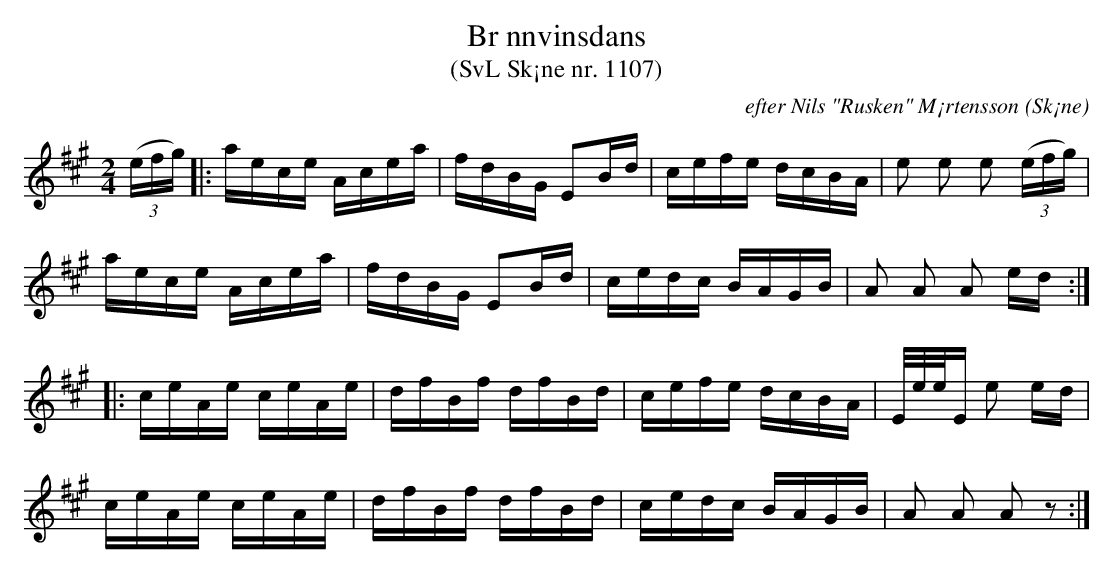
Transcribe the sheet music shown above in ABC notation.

X:1
T:Br nnvinsdans
T:(SvL Sk¡ne nr. 1107)
C:efter Nils "Rusken" M¡rtensson
O:Sk¡ne
M:2/4
L:1/16
K:A
(3(efg) |: aece Acea | fdBG E2Bd | cefe dcBA | e2 e2 e2 (3(efg) |
           aece Acea | fdBG E2Bd | cedc BAGB | A2 A2 A2 ed :|
        |: ceAe ceAe | dfBf dfBd | cefe dcBA | E/e/e/E e2 ed |
           ceAe ceAe | dfBf dfBd | cedc BAGB | A2 A2 A2 z2 :|
